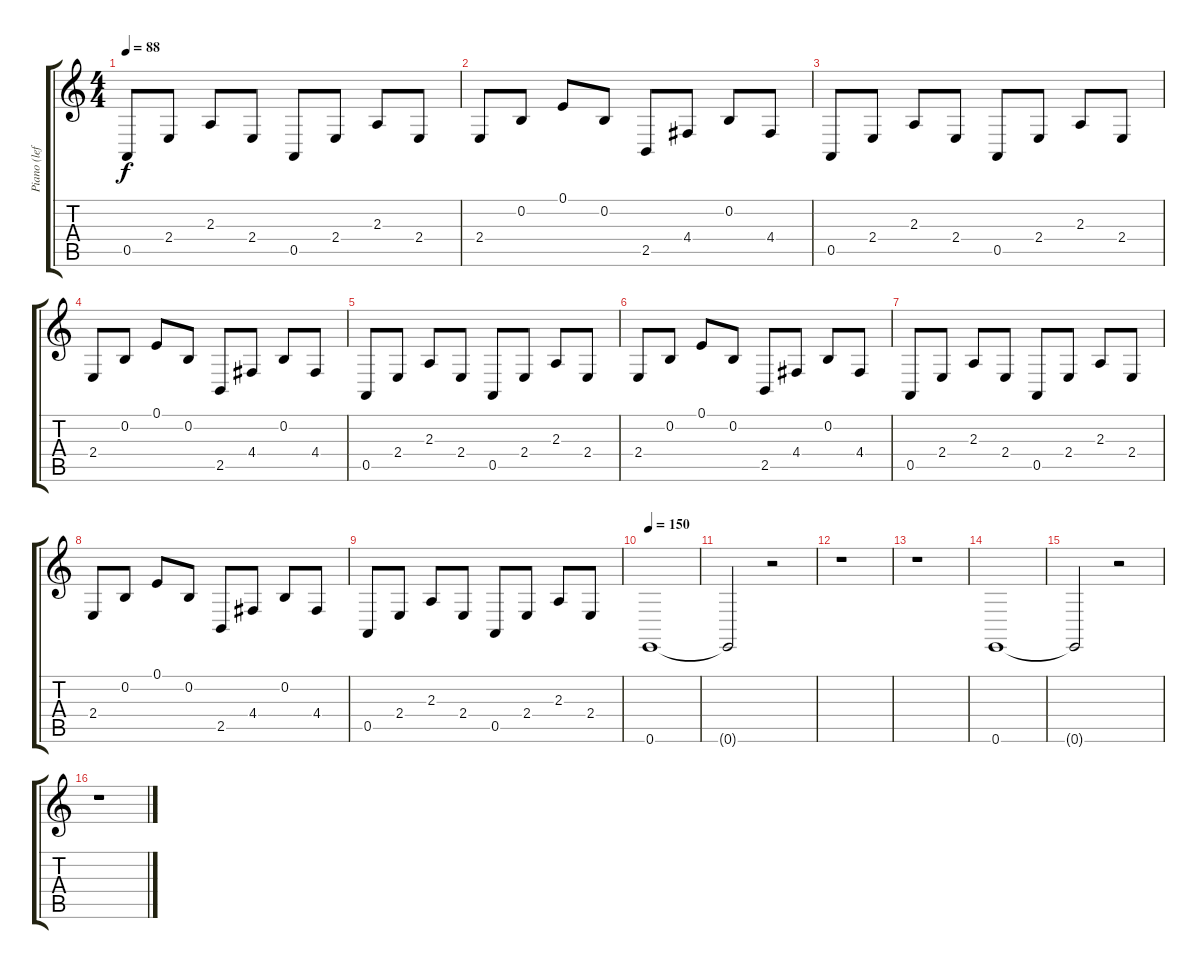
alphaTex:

\track ("Piano (left)" "Piano (lef") {instrument brightacousticpiano}
\staff {score tabs}
\tuning (E4 B3 G3 D3 A2 E2) {hide}
\ts (4 4)
\tempo 88
\clef g2
\ks c
0.5.8{dy f} 2.4.8 2.3.8 2.4.8 0.5.8 2.4.8 2.3.8 2.4.8 |
2.4.8 0.2.8 0.1.8 0.2.8 2.5.8 4.4.8 0.2.8 4.4.8 |
0.5.8 2.4.8 2.3.8 2.4.8 0.5.8 2.4.8 2.3.8 2.4.8 |
2.4.8 0.2.8 0.1.8 0.2.8 2.5.8 4.4.8 0.2.8 4.4.8 |
0.5.8 2.4.8 2.3.8 2.4.8 0.5.8 2.4.8 2.3.8 2.4.8 |
2.4.8 0.2.8 0.1.8 0.2.8 2.5.8 4.4.8 0.2.8 4.4.8 |
0.5.8 2.4.8 2.3.8 2.4.8 0.5.8 2.4.8 2.3.8 2.4.8 |
2.4.8 0.2.8 0.1.8 0.2.8 2.5.8 4.4.8 0.2.8 4.4.8 |
0.5.8 2.4.8 2.3.8 2.4.8 0.5.8 2.4.8 2.3.8 2.4.8 |
\tempo 150
0.6.1 |
0.6{t}.2 r.2 |
r.1 |
r.1 |
0.6.1 |
0.6{t}.2 r.2 |
r.1
